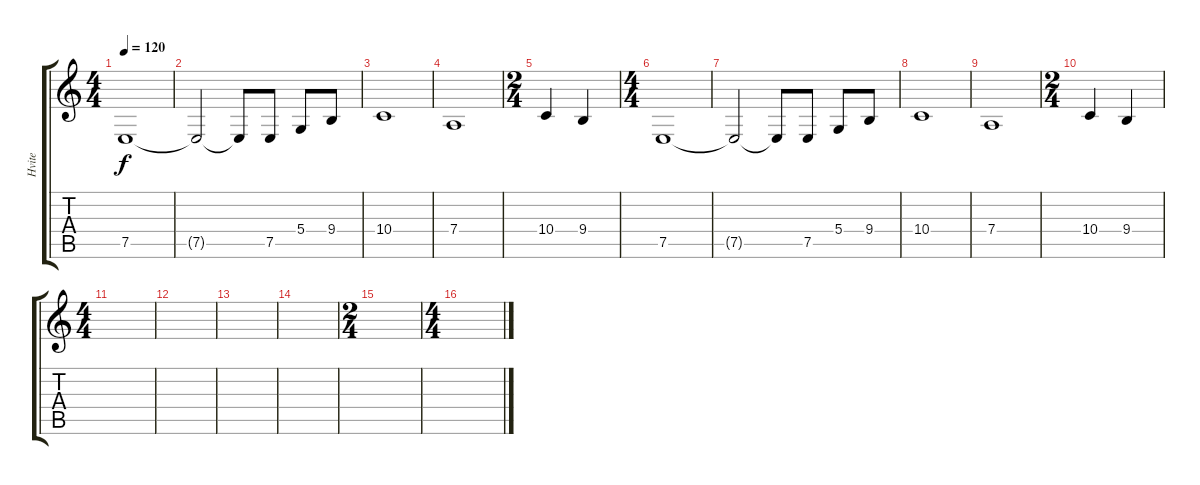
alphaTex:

\track ("Hvite" "Hvite") {instrument bassoon}
\staff {score tabs}
\tuning (E4 B3 G3 D3 A2 E2) {hide}
\ts (4 4)
\tempo 120
\clef g2
\ks c
7.5.1{dy f} |
7.5{t}.2 7.5{t}.8 7.5.8 5.4.8 9.4.8 |
10.4.1 |
7.4.1 |
\ts (2 4)
10.4.4 9.4.4 |
\ts (4 4)
7.5.1 |
7.5{t}.2 7.5{t}.8 7.5.8 5.4.8 9.4.8 |
10.4.1 |
7.4.1 |
\ts (2 4)
10.4.4 9.4.4 |
\ts (4 4)
|
|
|
|
\ts (2 4)
|
\ts (4 4)
